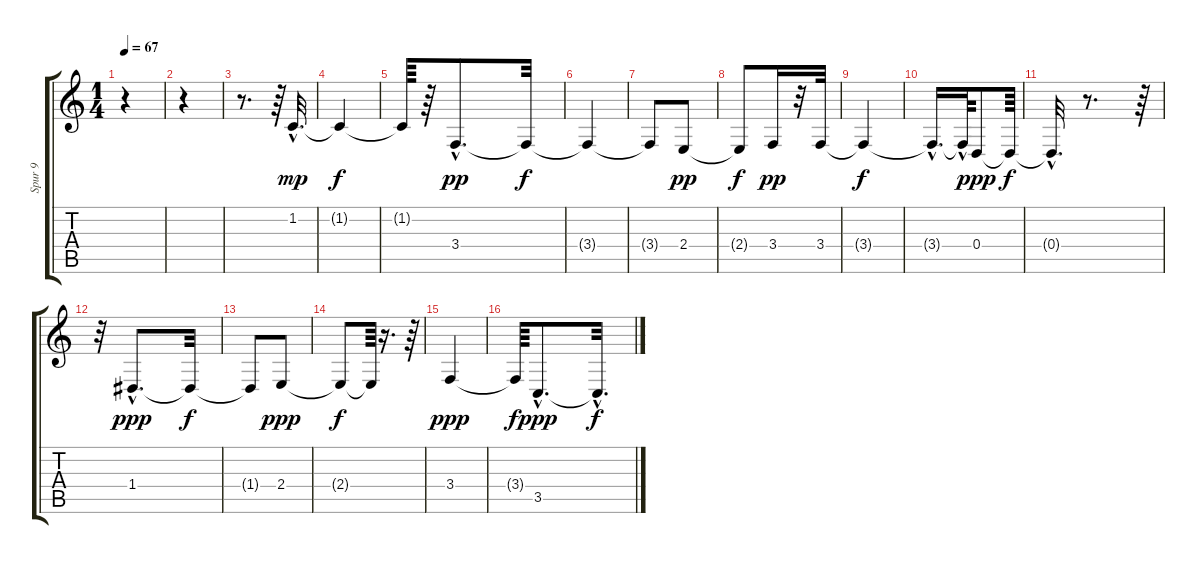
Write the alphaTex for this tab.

\track ("Spur 9" "Spur 9") {instrument guitarfretnoise}
\staff {score tabs}
\tuning (E4 B3 G3 D3 A2 E2) {hide}
\ts (1 4)
\tempo 67
\clef g2
\ks c
r.4{dy mp instrument guitarfretnoise} |
r.4 |
r.8{d} r.64 1.2{hac}.32{d} |
1.2{t}.4{dy f} |
1.2{t}.64 r.64 3.4{hac}.8{d dy pp} 3.4{t}.32{dy f} |
3.4{t}.4 |
3.4{t}.8 2.4.8{dy pp} |
2.4{t}.8{dy f} 3.4.16{dy pp} r.32 3.4.32 |
3.4{t}.4{dy f} |
3.4{hac t}.16{d} 3.4{hac t}.64 0.4.8{dy ppp} 0.4{t}.64{dy f} |
0.4{hac t}.32{d} r.8{d} r.64 |
r.32 1.4{hac}.8{d dy ppp} 1.4{t}.32{dy f} |
1.4{t}.8 2.4.8{dy ppp} |
2.4{t}.8{dy f} 2.4{t}.64 r.16{d} r.64 |
3.4.4{dy ppp} |
3.4{t}.64{dy f} 3.5{hac}.8{d dy ppp} 3.5{hac t}.32{d dy f}
